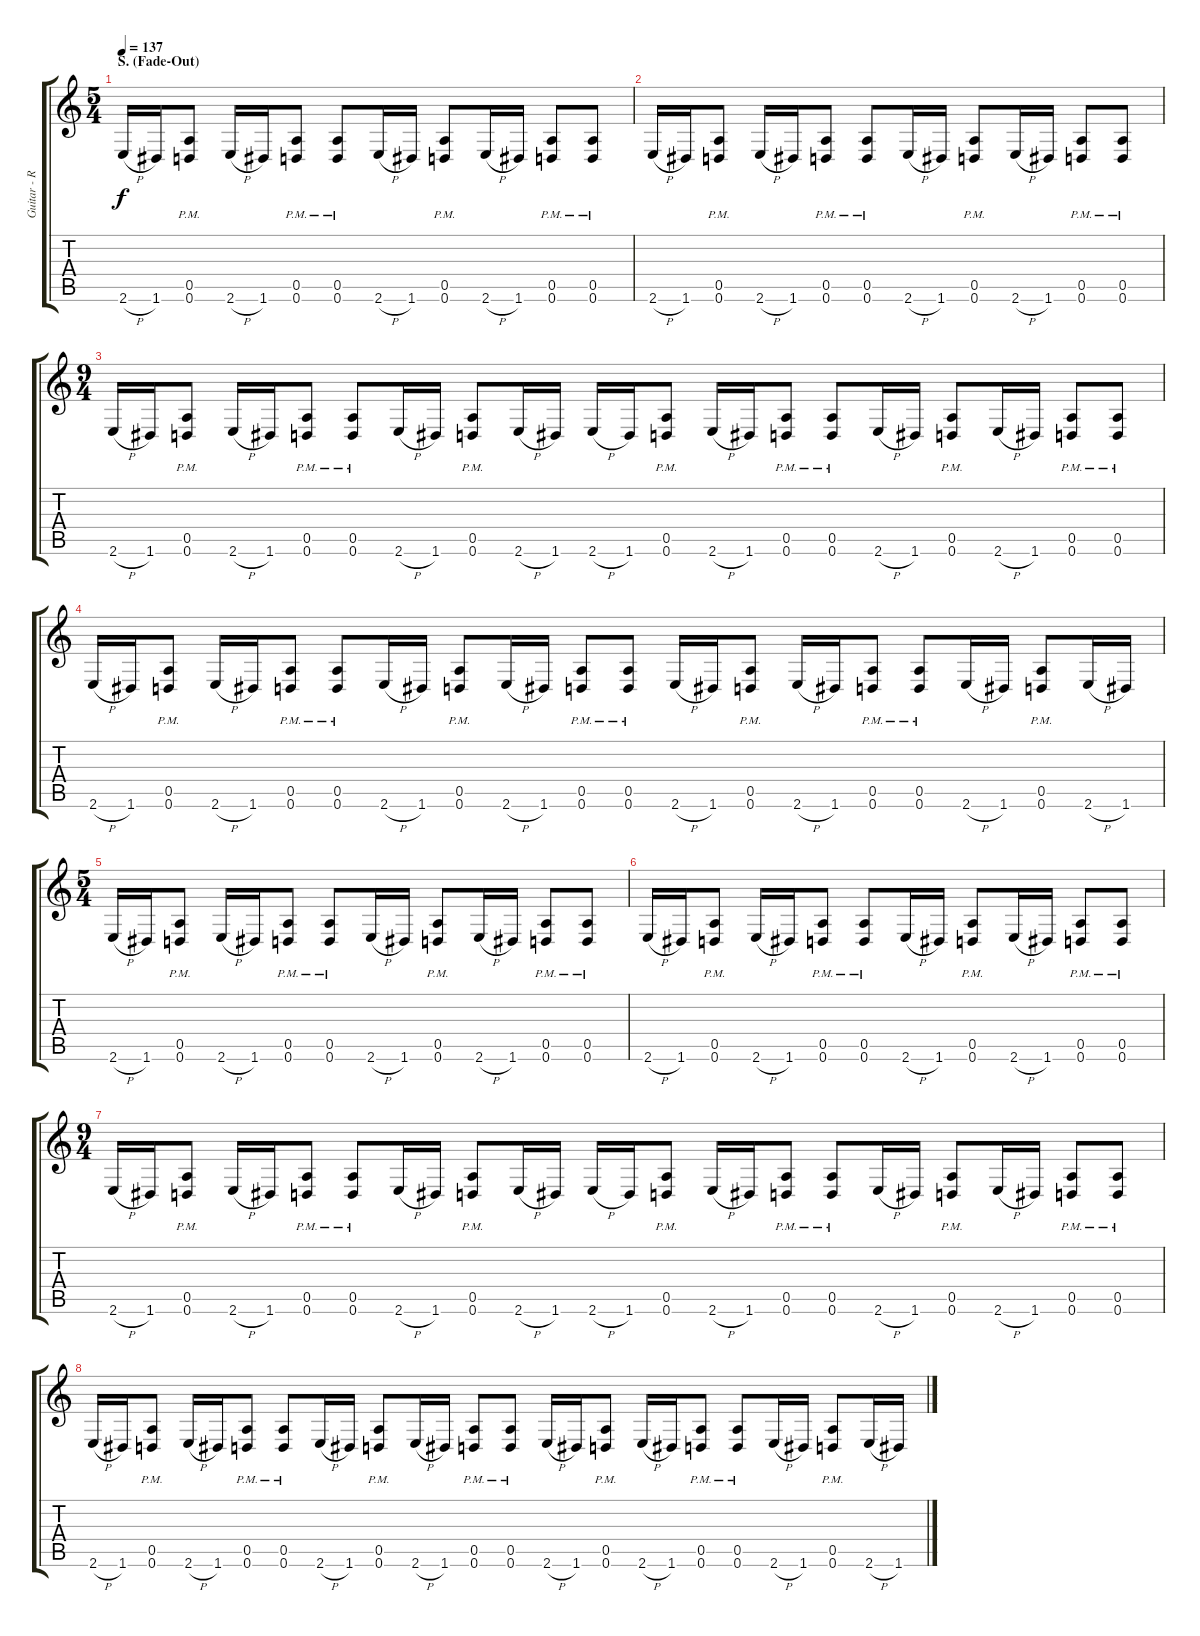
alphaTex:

\track ("Guitar - Right" "Guitar - R") {instrument distortionguitar}
\staff {score tabs}
\tuning (E4 B3 G3 D3 A2 D2) {hide}
\ts (5 4)
\section ("" "S. (Fade-Out)")
\tempo 137
\clef g2
\ks c
2.6{h}.16{dy f} 1.6.16 (0.5{pm} 0.6{pm}).8 2.6{h}.16 1.6.16 (0.5{pm} 0.6{pm}).8 (0.5{pm} 0.6{pm}).8 2.6{h}.16 1.6.16 (0.5{pm} 0.6{pm}).8 2.6{h}.16 1.6.16 (0.5{pm} 0.6{pm}).8 (0.5{pm} 0.6{pm}).8 |
2.6{h}.16 1.6.16 (0.5{pm} 0.6{pm}).8 2.6{h}.16 1.6.16 (0.5{pm} 0.6{pm}).8 (0.5{pm} 0.6{pm}).8 2.6{h}.16 1.6.16 (0.5{pm} 0.6{pm}).8 2.6{h}.16 1.6.16 (0.5{pm} 0.6{pm}).8 (0.5{pm} 0.6{pm}).8 |
\ts (9 4)
2.6{h}.16 1.6.16 (0.5{pm} 0.6{pm}).8 2.6{h}.16 1.6.16 (0.5{pm} 0.6{pm}).8 (0.5{pm} 0.6{pm}).8 2.6{h}.16 1.6.16 (0.5{pm} 0.6{pm}).8 2.6{h}.16 1.6.16 2.6{h}.16 1.6.16 (0.5{pm} 0.6{pm}).8 2.6{h}.16 1.6.16 (0.5{pm} 0.6{pm}).8 (0.5{pm} 0.6{pm}).8 2.6{h}.16 1.6.16 (0.5{pm} 0.6{pm}).8 2.6{h}.16 1.6.16 (0.5{pm} 0.6{pm}).8 (0.5{pm} 0.6{pm}).8 |
2.6{h}.16 1.6.16 (0.5{pm} 0.6{pm}).8 2.6{h}.16 1.6.16 (0.5{pm} 0.6{pm}).8 (0.5{pm} 0.6{pm}).8 2.6{h}.16 1.6.16 (0.5{pm} 0.6{pm}).8 2.6{h}.16 1.6.16 (0.5{pm} 0.6{pm}).8 (0.5{pm} 0.6{pm}).8 2.6{h}.16 1.6.16 (0.5{pm} 0.6{pm}).8 2.6{h}.16 1.6.16 (0.5{pm} 0.6{pm}).8 (0.5{pm} 0.6{pm}).8 2.6{h}.16 1.6.16 (0.5{pm} 0.6{pm}).8 2.6{h}.16 1.6.16 |
\ts (5 4)
2.6{h}.16 1.6.16 (0.5{pm} 0.6{pm}).8 2.6{h}.16 1.6.16 (0.5{pm} 0.6{pm}).8 (0.5{pm} 0.6{pm}).8 2.6{h}.16 1.6.16 (0.5{pm} 0.6{pm}).8 2.6{h}.16 1.6.16 (0.5{pm} 0.6{pm}).8 (0.5{pm} 0.6{pm}).8 |
2.6{h}.16 1.6.16 (0.5{pm} 0.6{pm}).8 2.6{h}.16 1.6.16 (0.5{pm} 0.6{pm}).8 (0.5{pm} 0.6{pm}).8 2.6{h}.16 1.6.16 (0.5{pm} 0.6{pm}).8 2.6{h}.16 1.6.16 (0.5{pm} 0.6{pm}).8 (0.5{pm} 0.6{pm}).8 |
\ts (9 4)
2.6{h}.16 1.6.16 (0.5{pm} 0.6{pm}).8 2.6{h}.16 1.6.16 (0.5{pm} 0.6{pm}).8 (0.5{pm} 0.6{pm}).8 2.6{h}.16 1.6.16 (0.5{pm} 0.6{pm}).8 2.6{h}.16 1.6.16 2.6{h}.16 1.6.16 (0.5{pm} 0.6{pm}).8 2.6{h}.16 1.6.16 (0.5{pm} 0.6{pm}).8 (0.5{pm} 0.6{pm}).8 2.6{h}.16 1.6.16 (0.5{pm} 0.6{pm}).8 2.6{h}.16 1.6.16 (0.5{pm} 0.6{pm}).8 (0.5{pm} 0.6{pm}).8 |
2.6{h}.16 1.6.16 (0.5{pm} 0.6{pm}).8 2.6{h}.16 1.6.16 (0.5{pm} 0.6{pm}).8 (0.5{pm} 0.6{pm}).8 2.6{h}.16 1.6.16 (0.5{pm} 0.6{pm}).8 2.6{h}.16 1.6.16 (0.5{pm} 0.6{pm}).8 (0.5{pm} 0.6{pm}).8 2.6{h}.16 1.6.16 (0.5{pm} 0.6{pm}).8 2.6{h}.16 1.6.16 (0.5{pm} 0.6{pm}).8 (0.5{pm} 0.6{pm}).8 2.6{h}.16 1.6.16 (0.5{pm} 0.6{pm}).8 2.6{h}.16 1.6.16
